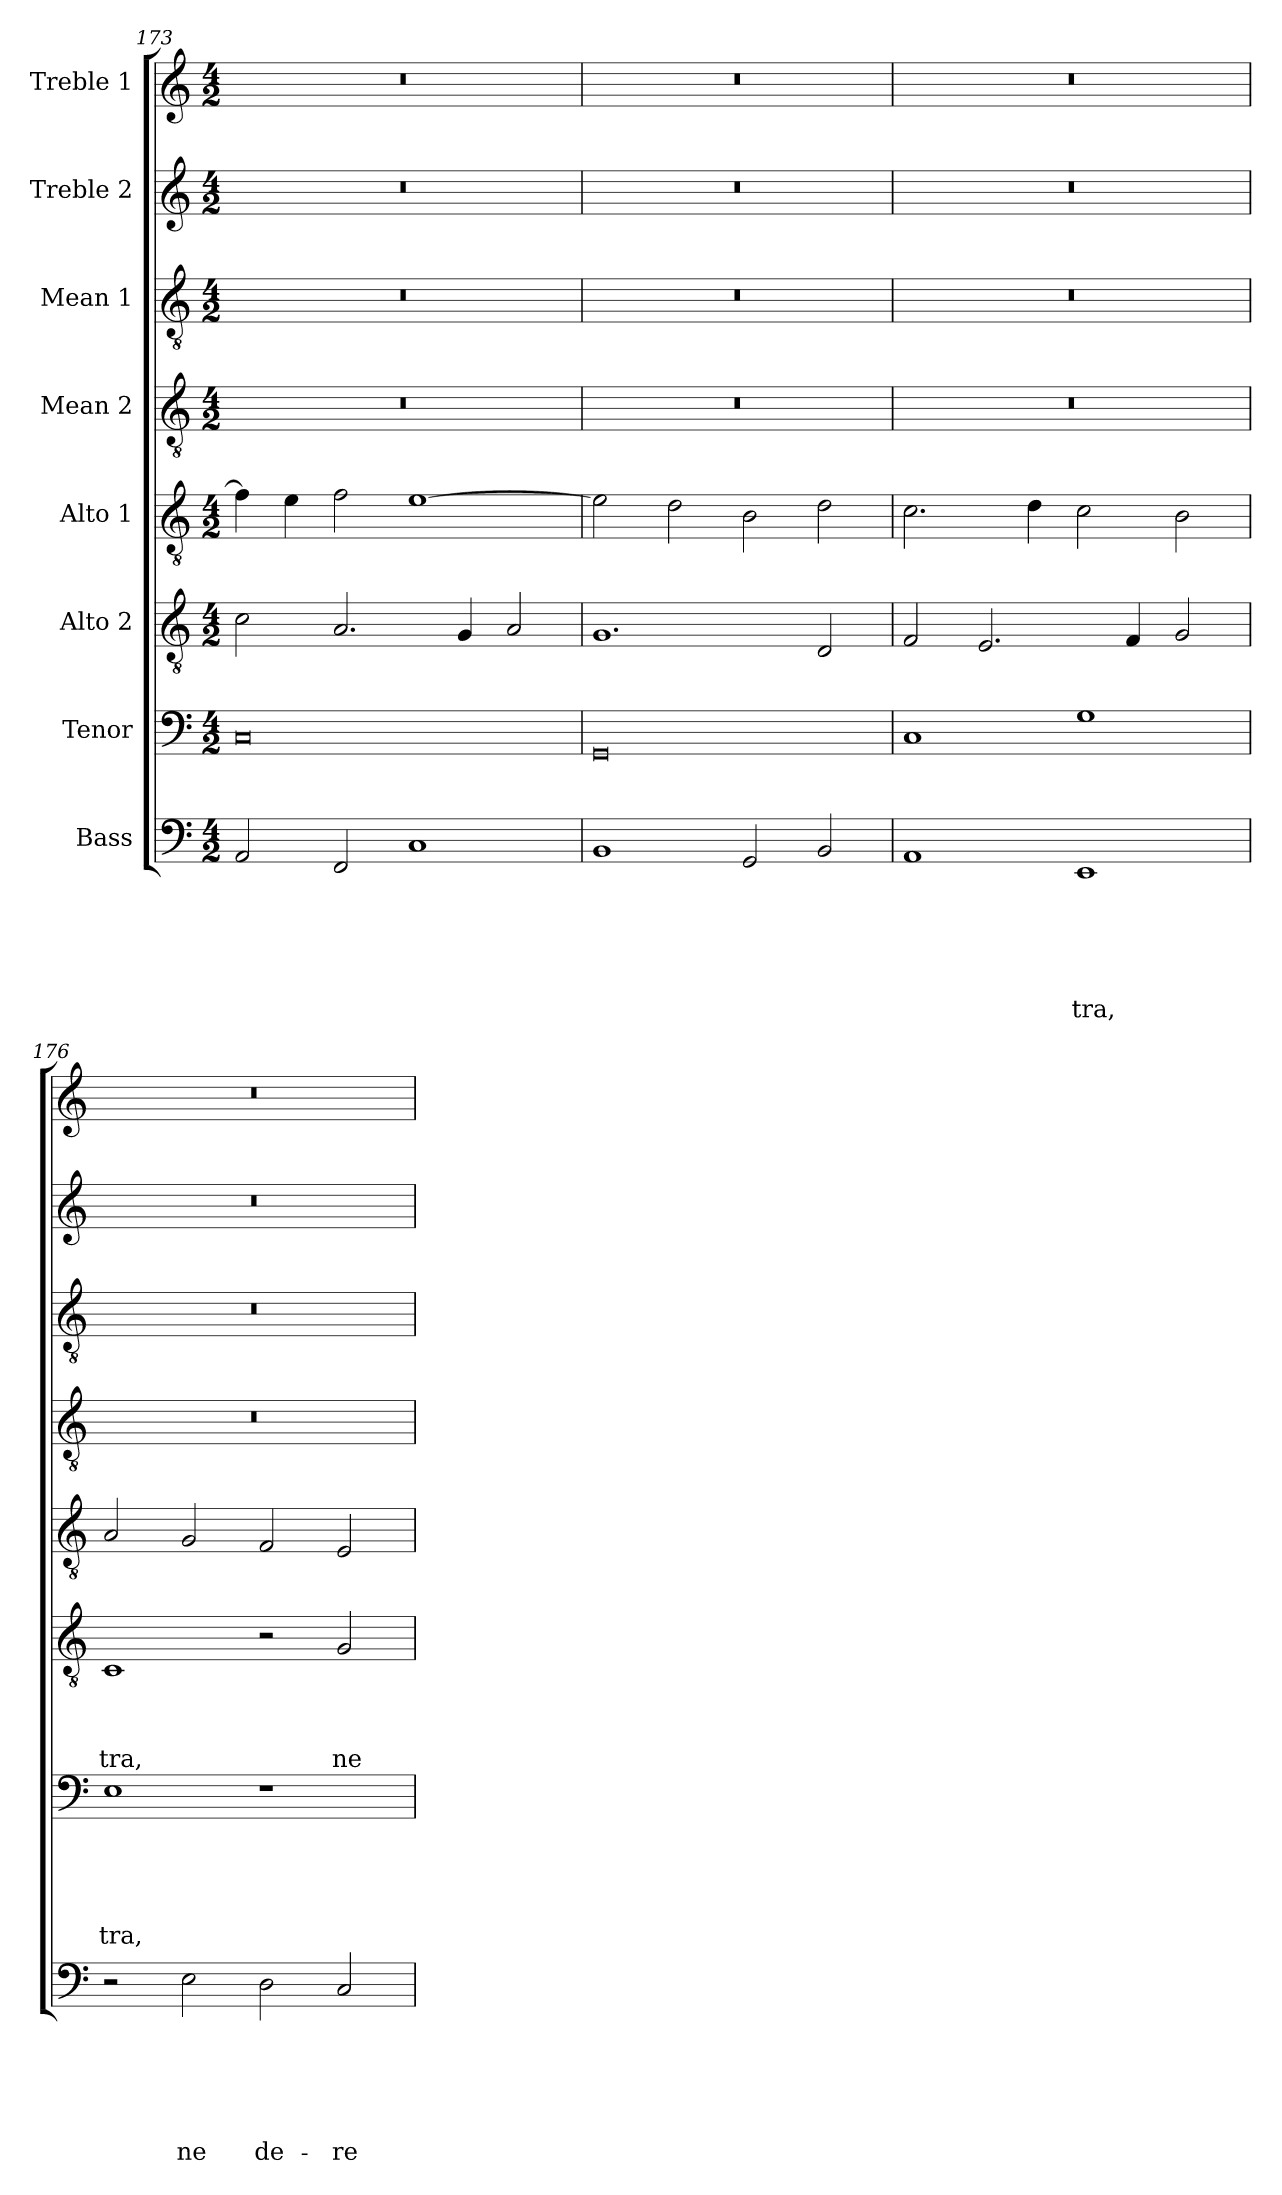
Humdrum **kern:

**kern	**text	**text	**text	**text	**text	**text	**kern	**text	**text	**text	**text	**text	**kern	**text	**text	**text	**text	**kern	**kern	**kern	**kern	**kern
*part8	*part8	*part8	*part8	*part8	*part8	*part8	*part7	*part7	*part7	*part7	*part7	*part7	*part6	*part6	*part6	*part6	*part6	*part5	*part4	*part3	*part2	*part1
*staff8	*staff8	*staff8	*staff8	*staff8	*staff8	*staff8	*staff7	*staff7	*staff7	*staff7	*staff7	*staff7	*staff6	*staff6	*staff6	*staff6	*staff6	*staff5	*staff4	*staff3	*staff2	*staff1
*I"Bass	*	*	*	*	*	*	*I"Tenor	*	*	*	*	*	*I"Alto 2	*	*	*	*	*I"Alto 1	*I"Mean 2	*I"Mean 1	*I"Treble 2	*I"Treble 1
*clefF4	*	*	*	*	*	*	*clefF4	*	*	*	*	*	*clefGv2	*	*	*	*	*clefGv2	*clefGv2	*clefGv2	*clefG2	*clefG2
*k[]	*	*	*	*	*	*	*k[]	*	*	*	*	*	*k[]	*	*	*	*	*k[]	*k[]	*k[]	*k[]	*k[]
*C:	*	*	*	*	*	*	*C:	*	*	*	*	*	*C:	*	*	*	*	*C:	*C:	*C:	*C:	*C:
*M4/2	*	*	*	*	*	*	*M4/2	*	*	*	*	*	*M4/2	*	*	*	*	*M4/2	*M4/2	*M4/2	*M4/2	*M4/2
=173	=173	=173	=173	=173	=173	=173	=173	=173	=173	=173	=173	=173	=173	=173	=173	=173	=173	=173	=173	=173	=173	=173
2AA/	.	.	.	.	.	.	0C	.	.	.	.	.	2c\	.	.	.	.	4f\]	0r	0r	0r	0r
.	.	.	.	.	.	.	.	.	.	.	.	.	.	.	.	.	.	4e\	.	.	.	.
2FF/	.	.	.	.	.	.	.	.	.	.	.	.	2.A/	.	.	.	.	2f\	.	.	.	.
1C	.	.	.	.	.	.	.	.	.	.	.	.	.	.	.	.	.	[1e	.	.	.	.
.	.	.	.	.	.	.	.	.	.	.	.	.	4G/	.	.	.	.	.	.	.	.	.
.	.	.	.	.	.	.	.	.	.	.	.	.	2A/	.	.	.	.	.	.	.	.	.
=174	=174	=174	=174	=174	=174	=174	=174	=174	=174	=174	=174	=174	=174	=174	=174	=174	=174	=174	=174	=174	=174	=174
1BB	.	.	.	.	.	.	0GG	.	.	.	.	.	1.G	.	.	.	.	2e\]	0r	0r	0r	0r
.	.	.	.	.	.	.	.	.	.	.	.	.	.	.	.	.	.	2d\	.	.	.	.
2GG/	.	.	.	.	.	.	.	.	.	.	.	.	.	.	.	.	.	2B\	.	.	.	.
2BB/	.	.	.	.	.	.	.	.	.	.	.	.	2D/	.	.	.	.	2d\	.	.	.	.
!!LO:LB:g=z
=175	=175	=175	=175	=175	=175	=175	=175	=175	=175	=175	=175	=175	=175	=175	=175	=175	=175	=175	=175	=175	=175	=175
1AA	.	.	.	.	.	.	1C	.	.	.	.	.	2F/	.	.	.	.	2.c\	0r	0r	0r	0r
.	.	.	.	.	.	.	.	.	.	.	.	.	2.E/	.	.	.	.	.	.	.	.	.
.	.	.	.	.	.	.	.	.	.	.	.	.	.	.	.	.	.	4d\	.	.	.	.
1EE	.	.	.	.	.	-tra,	1G	.	.	.	.	.	.	.	.	.	.	2c\	.	.	.	.
.	.	.	.	.	.	.	.	.	.	.	.	.	4F/	.	.	.	.	.	.	.	.	.
.	.	.	.	.	.	.	.	.	.	.	.	.	2G/	.	.	.	.	2B\	.	.	.	.
=176	=176	=176	=176	=176	=176	=176	=176	=176	=176	=176	=176	=176	=176	=176	=176	=176	=176	=176	=176	=176	=176	=176
2r	.	.	.	.	.	.	1E	.	.	.	.	-tra,	1C	.	.	.	-tra,	2A/	0r	0r	0r	0r
2E\	.	.	.	.	.	ne	.	.	.	.	.	.	.	.	.	.	.	2G/	.	.	.	.
2D\	.	.	.	.	.	de-	1r	.	.	.	.	.	2r	.	.	.	.	2F/	.	.	.	.
2C/	.	.	.	.	.	-re-	.	.	.	.	.	.	2G/	.	.	.	ne	2E/	.	.	.	.
=	=	=	=	=	=	=	=	=	=	=	=	=	=	=	=	=	=	=	=	=	=	=
*-	*-	*-	*-	*-	*-	*-	*-	*-	*-	*-	*-	*-	*-	*-	*-	*-	*-	*-	*-	*-	*-	*-
